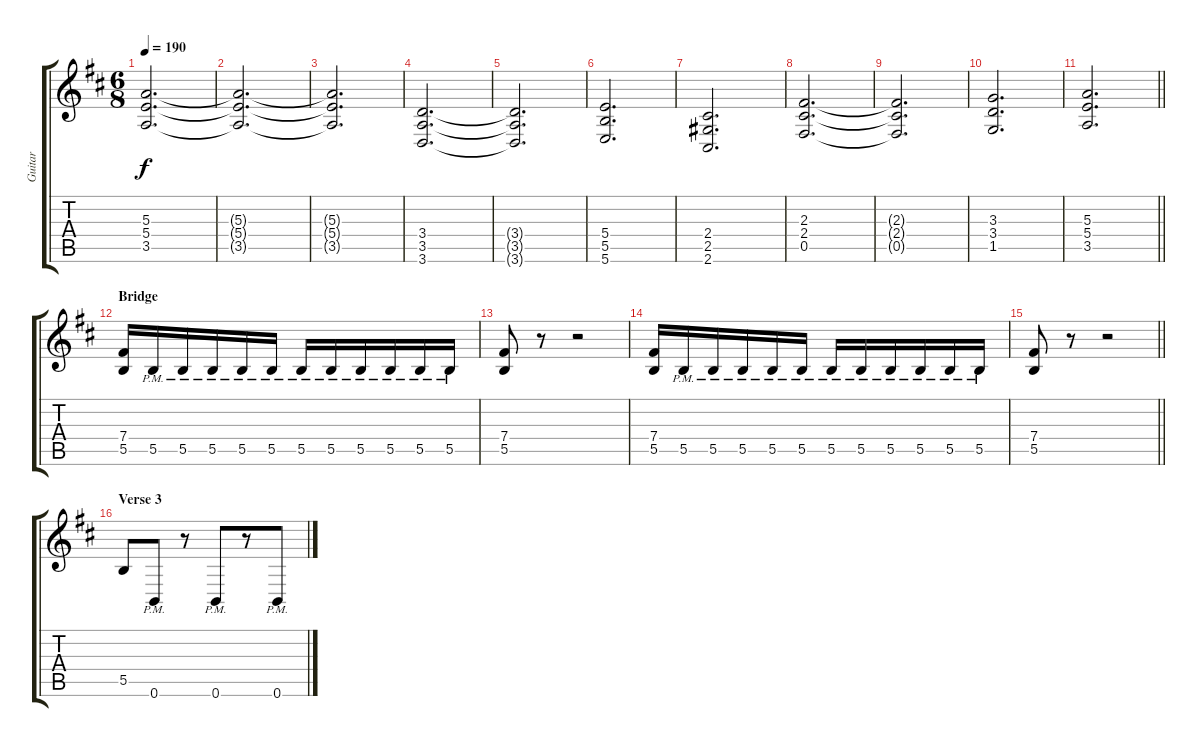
\track ("Guitar" "Guitar") {instrument distortionguitar}
\staff {score tabs}
\tuning (Db4 Ab3 E3 B2 Gb2 B1) {hide}
\ts (6 8)
\tempo 190
\clef g2
\ks bminor
(5.3{t} 5.4{t} 3.5{t}).2{d dy f} |
(5.3{t} 5.4{t} 3.5{t}).2{d} |
(5.3{t} 5.4{t} 3.5{t}).2{d} |
(3.4 3.5 3.6).2{d} |
(3.4{t} 3.5{t} 3.6{t}).2{d} |
(5.4 5.5 5.6).2{d} |
(2.4 2.5 2.6).2{d} |
(2.3 2.4 0.5).2{d} |
(2.3{t} 2.4{t} 0.5{t}).2{d} |
(3.3 3.4 1.5).2{d} |
\barLineRight lightlight
(5.3 5.4 3.5).2{d} |
\section ("" "Bridge")
(7.4 5.5).16 5.5{pm}.16 5.5{pm}.16 5.5{pm}.16 5.5{pm}.16 5.5{pm}.16 5.5{pm}.16 5.5{pm}.16 5.5{pm}.16 5.5{pm}.16 5.5{pm}.16 5.5{pm}.16 |
(7.4 5.5).8 r.8 r.2 |
(7.4 5.5).16 5.5{pm}.16 5.5{pm}.16 5.5{pm}.16 5.5{pm}.16 5.5{pm}.16 5.5{pm}.16 5.5{pm}.16 5.5{pm}.16 5.5{pm}.16 5.5{pm}.16 5.5{pm}.16 |
\barLineRight lightlight
(7.4 5.5).8 r.8 r.2 |
\section ("" "Verse 3")
5.5.8 0.6{pm}.8 r.8 0.6{pm}.8 r.8 0.6{pm}.8
